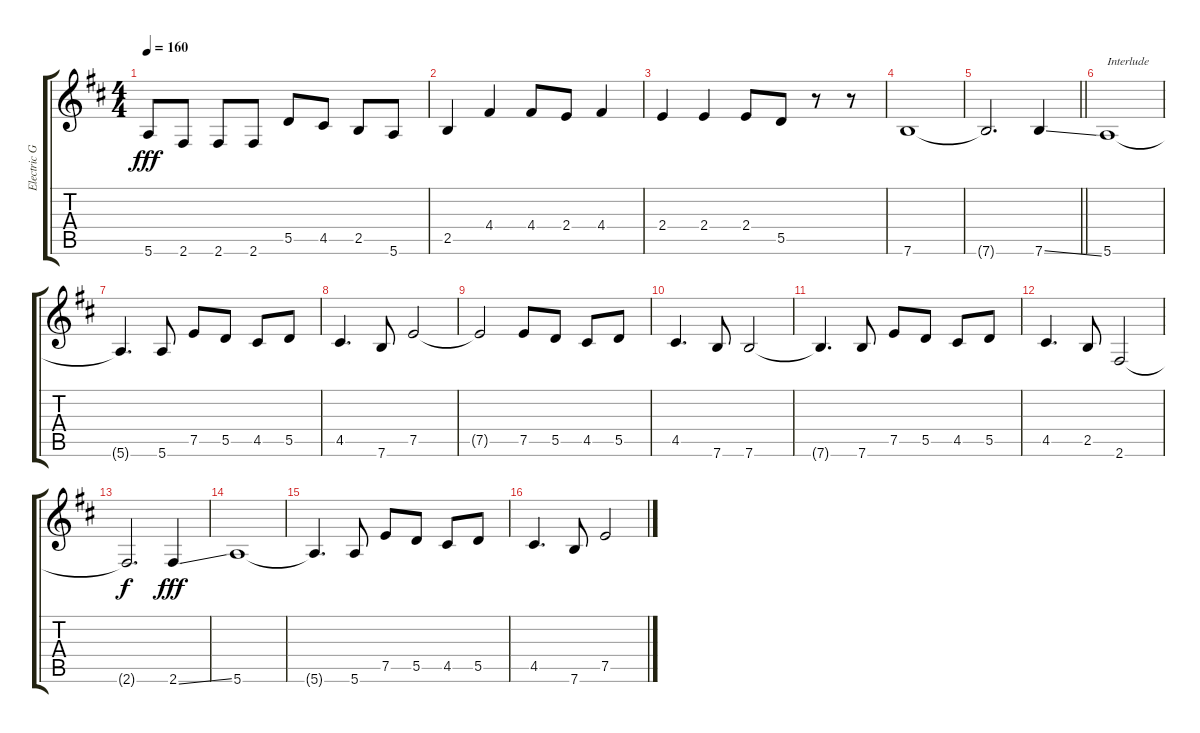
\track ("Electric Guitar 1 (Alex)" "Electric G") {instrument distortionguitar}
\staff {score tabs}
\tuning (E4 B3 G3 D3 A2 E2) {hide}
\ts (4 4)
\tempo 160
\clef g2
\ks d
5.6{t}.8{dy fff} 2.6.8 2.6.8 2.6.8 5.5.8 4.5.8 2.5.8 5.6.8 |
2.5.4 4.4.4 4.4.8 2.4.8 4.4.4 |
2.4.4 2.4.4 2.4.8 5.5.8 r.8 r.8 |
7.6.1 |
\barLineRight lightlight
7.6{t}.2{d} 7.6{ss}.4 |
5.6.1{txt "Interlude"} |
5.6{t}.4{d} 5.6.8 7.5.8 5.5.8 4.5.8 5.5.8 |
4.5.4{d} 7.6.8 7.5.2 |
7.5{t}.2 7.5.8 5.5.8 4.5.8 5.5.8 |
4.5.4{d} 7.6.8 7.6.2 |
7.6{t}.4{d} 7.6.8 7.5.8 5.5.8 4.5.8 5.5.8 |
4.5.4{d} 2.5.8 2.6.2 |
2.6{t}.2{d dy f} 2.6{ss}.4{dy fff} |
5.6.1 |
5.6{t}.4{d} 5.6.8 7.5.8 5.5.8 4.5.8 5.5.8 |
4.5.4{d} 7.6.8 7.5.2
